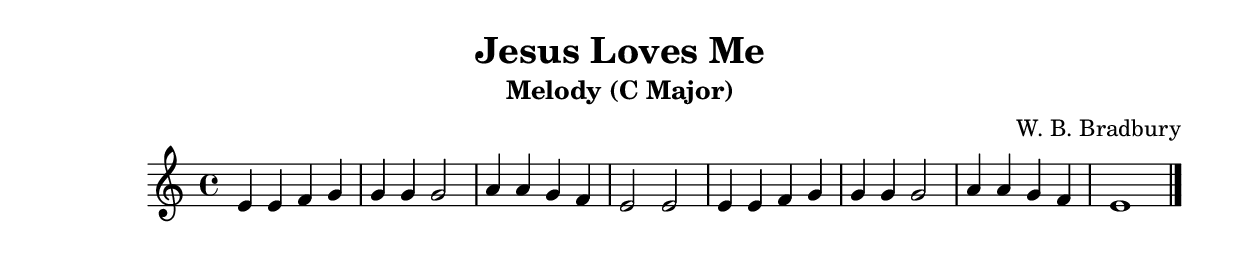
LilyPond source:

% Jesus Loves Me - Melody in C major (public domain hymn)
\version "2.24.0"
\header {
  title = "Jesus Loves Me"
  subtitle = "Melody (C Major)"
  composer = "W. B. Bradbury"
}

melody = \relative c' {
  \key c \major
  \time 4/4
  e4 e f g | g g g2 |
  a4 a g f | e2 e |
  e4 e f g | g g g2 |
  a4 a g f | e1 \bar "|." |
}

\score {
  \new Staff { \clef treble \melody }
  \layout { }
  \midi { }
}

